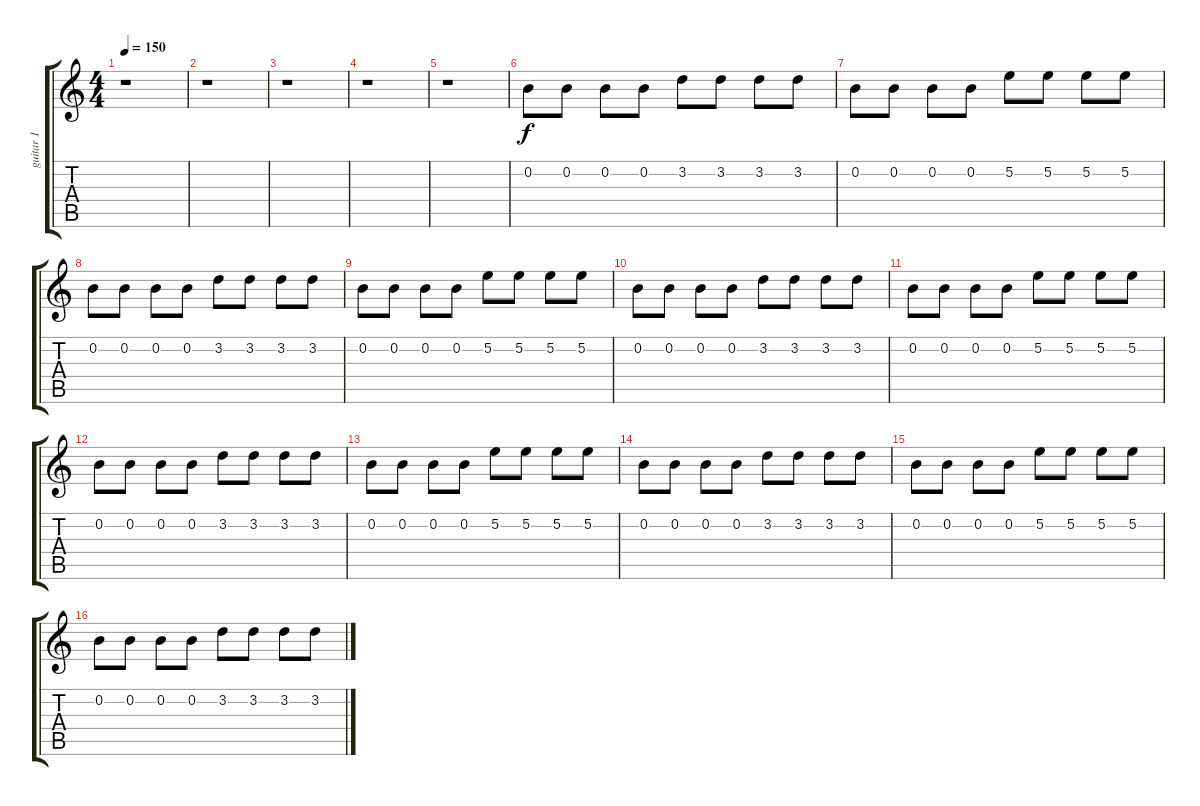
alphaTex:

\track ("guitar 1" "guitar 1") {instrument distortionguitar}
\staff {score tabs}
\tuning (E4 B3 G3 D3 A2 E2) {hide}
\ts (4 4)
\tempo 150
\clef g2
\ks c
r.1{dy f} |
r.1 |
r.1 |
r.1 |
r.1 |
0.2.8 0.2.8 0.2.8 0.2.8 3.2.8 3.2.8 3.2.8 3.2.8 |
0.2.8 0.2.8 0.2.8 0.2.8 5.2.8 5.2.8 5.2.8 5.2.8 |
0.2.8 0.2.8 0.2.8 0.2.8 3.2.8 3.2.8 3.2.8 3.2.8 |
0.2.8 0.2.8 0.2.8 0.2.8 5.2.8 5.2.8 5.2.8 5.2.8 |
0.2.8 0.2.8 0.2.8 0.2.8 3.2.8 3.2.8 3.2.8 3.2.8 |
0.2.8 0.2.8 0.2.8 0.2.8 5.2.8 5.2.8 5.2.8 5.2.8 |
0.2.8 0.2.8 0.2.8 0.2.8 3.2.8 3.2.8 3.2.8 3.2.8 |
0.2.8 0.2.8 0.2.8 0.2.8 5.2.8 5.2.8 5.2.8 5.2.8 |
0.2.8 0.2.8 0.2.8 0.2.8 3.2.8 3.2.8 3.2.8 3.2.8 |
0.2.8 0.2.8 0.2.8 0.2.8 5.2.8 5.2.8 5.2.8 5.2.8 |
0.2.8 0.2.8 0.2.8 0.2.8 3.2.8 3.2.8 3.2.8 3.2.8
